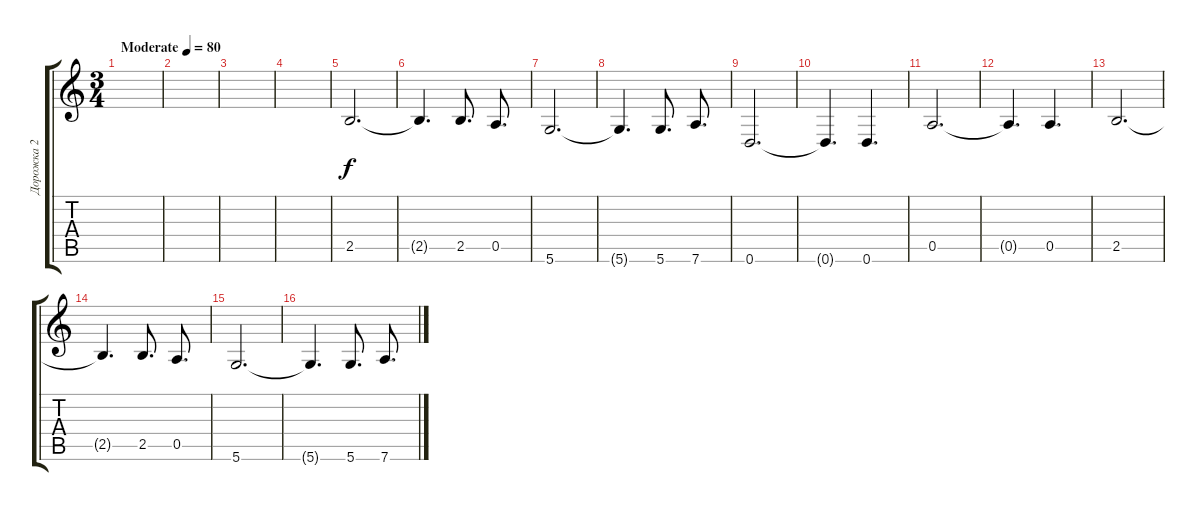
\track ("Дорожка 2" "Дорожка 2") {instrument electricguitarjazz}
\staff {score tabs}
\tuning (E4 A3 G3 D3 A2 D2) {hide}
\ts (3 4)
\tempo (80 "Moderate")
\clef g2
\ks c
|
|
|
|
2.5.2{d} |
2.5{t}.4{d} 2.5.8{d} 0.5.8{d} |
5.6.2{d} |
5.6{t}.4{d} 5.6.8{d} 7.6.8{d} |
0.6.2{d} |
0.6{t}.4{d} 0.6.4{d} |
0.5.2{d} |
0.5{t}.4{d} 0.5.4{d} |
2.5.2{d} |
2.5{t}.4{d} 2.5.8{d} 0.5.8{d} |
5.6.2{d} |
5.6{t}.4{d} 5.6.8{d} 7.6.8{d}
